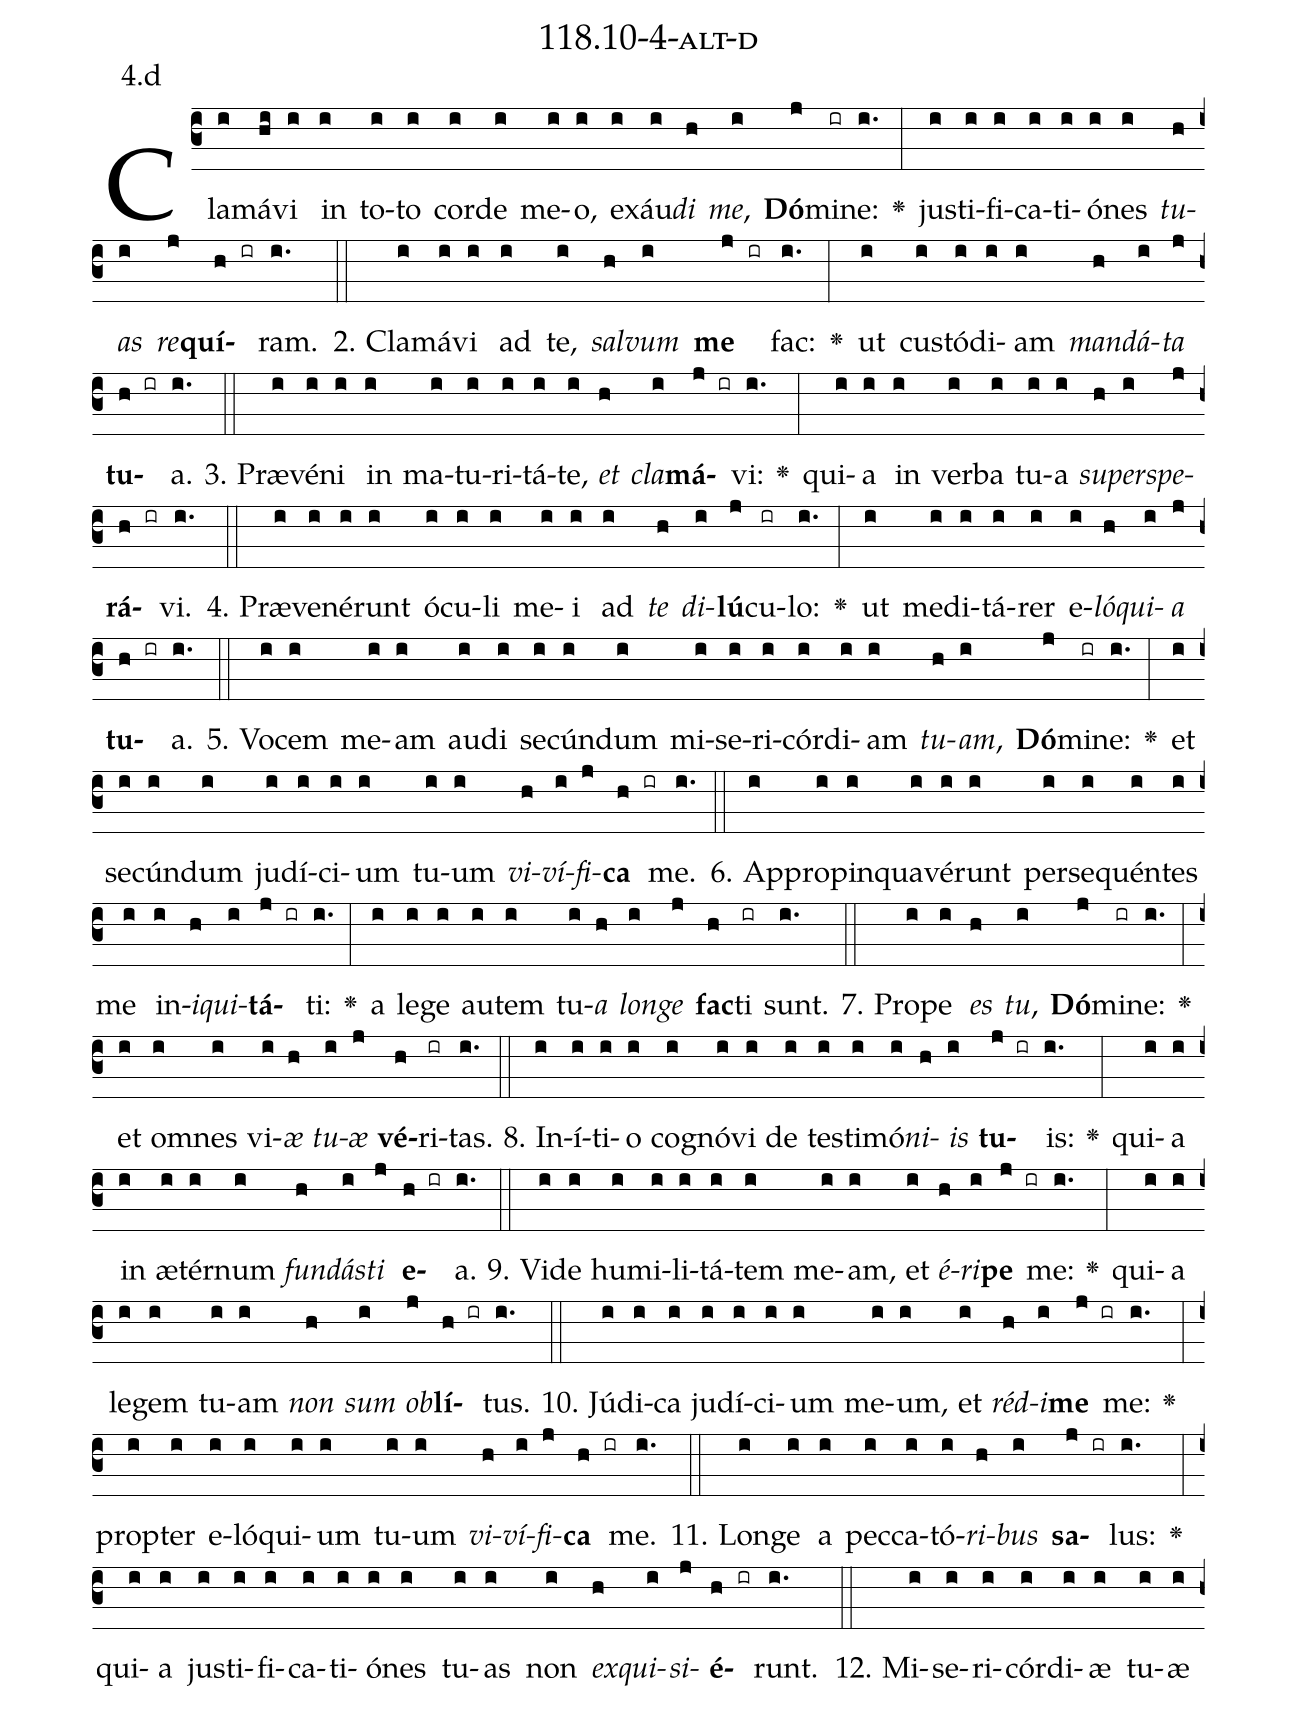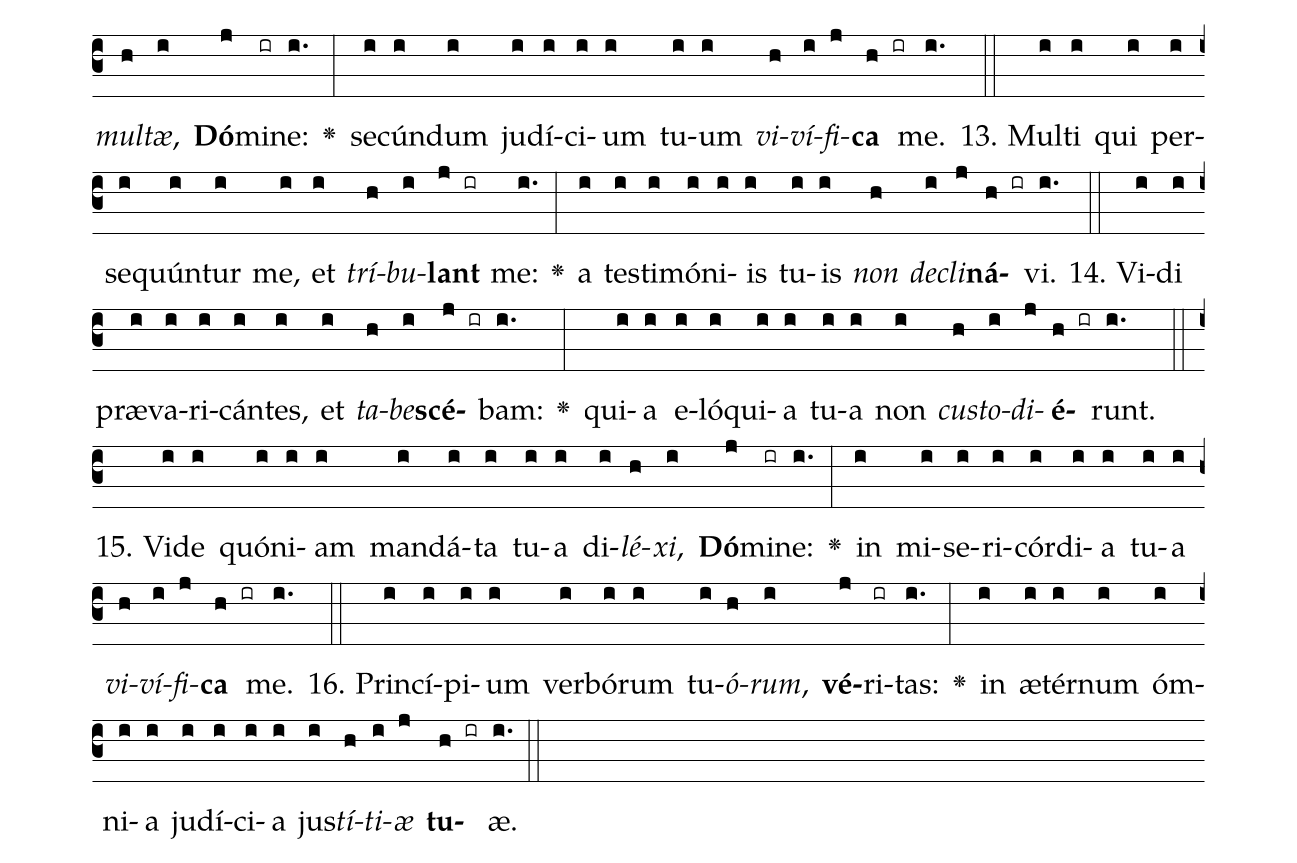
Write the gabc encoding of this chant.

name: 118.10-4-alt-d;
annotation: 4.d;
%%
(c3)Cla(i)má(hi)vi(i) in(i) to(i)to(i) cor(i)de(i) me(i)o,(i) ex(i)áu(i)<i>di</i>(h) <i>me</i>,(i) <b>Dó</b>(j)mi(ir)ne:(i.) <v>\greheightstar</v>(:) jus(i)ti(i)fi(i)ca(i)ti(i)ó(i)nes(i) <i>tu</i>(h)<i>as</i>(i) <i>re</i>(j)<b>quí</b>(h ir)ram.(i.) (::)
2. Cla(i)má(i)vi(i) ad(i) te,(i) <i>sal</i>(h)<i>vum</i>(i) <b>me</b>(j ir) fac:(i.) <v>\greheightstar</v>(:) ut(i) cus(i)tó(i)di(i)am(i) <i>man</i>(h)<i>dá</i>(i)<i>ta</i>(j) <b>tu</b>(h ir)a.(i.) (::)
3. Præ(i)vé(i)ni(i) in(i) ma(i)tu(i)ri(i)tá(i)te,(i) <i>et</i>(h) <i>cla</i>(i)<b>má</b>(j ir)vi:(i.) <v>\greheightstar</v>(:) qui(i)a(i) in(i) ver(i)ba(i) tu(i)a(i) <i>su</i>(h)<i>per</i>(i)<i>spe</i>(j)<b>rá</b>(h ir)vi.(i.) (::)
4. Præ(i)ve(i)né(i)runt(i) ó(i)cu(i)li(i) me(i)i(i) ad(i) <i>te</i>(h) <i>di</i>(i)<b>lú</b>(j)cu(ir)lo:(i.) <v>\greheightstar</v>(:) ut(i) me(i)di(i)tá(i)rer(i) e(i)<i>ló</i>(h)<i>qui</i>(i)<i>a</i>(j) <b>tu</b>(h ir)a.(i.) (::)
5. Vo(i)cem(i) me(i)am(i) au(i)di(i) se(i)cún(i)dum(i) mi(i)se(i)ri(i)cór(i)di(i)am(i) <i>tu</i>(h)<i>am</i>,(i) <b>Dó</b>(j)mi(ir)ne:(i.) <v>\greheightstar</v>(:) et(i) se(i)cún(i)dum(i) ju(i)dí(i)ci(i)um(i) tu(i)um(i) <i>vi</i>(h)<i>ví</i>(i)<i>fi</i>(j)<b>ca</b>(h ir) me.(i.) (::)
6. Ap(i)pro(i)pin(i)qua(i)vé(i)runt(i) per(i)se(i)quén(i)tes(i) me(i) in(i)<i>i</i>(h)<i>qui</i>(i)<b>tá</b>(j ir)ti:(i.) <v>\greheightstar</v>(:) a(i) le(i)ge(i) au(i)tem(i) tu(i)<i>a</i>(h) <i>lon</i>(i)<i>ge</i>(j) <b>fac</b>(h)ti(ir) sunt.(i.) (::)
7. Pro(i)pe(i) <i>es</i>(h) <i>tu</i>,(i) <b>Dó</b>(j)mi(ir)ne:(i.) <v>\greheightstar</v>(:) et(i) om(i)nes(i) vi(i)<i>æ</i>(h) <i>tu</i>(i)<i>æ</i>(j) <b>vé</b>(h)ri(ir)tas.(i.) (::)
8. In(i)í(i)ti(i)o(i) co(i)gnó(i)vi(i) de(i) tes(i)ti(i)mó(i)<i>ni</i>(h)<i>is</i>(i) <b>tu</b>(j ir)is:(i.) <v>\greheightstar</v>(:) qui(i)a(i) in(i) æ(i)tér(i)num(i) <i>fun</i>(h)<i>dás</i>(i)<i>ti</i>(j) <b>e</b>(h ir)a.(i.) (::)
9. Vi(i)de(i) hu(i)mi(i)li(i)tá(i)tem(i) me(i)am,(i) et(i) <i>é</i>(h)<i>ri</i>(i)<b>pe</b>(j ir) me:(i.) <v>\greheightstar</v>(:) qui(i)a(i) le(i)gem(i) tu(i)am(i) <i>non</i>(h) <i>sum</i>(i) <i>ob</i>(j)<b>lí</b>(h ir)tus.(i.) (::)
10. Jú(i)di(i)ca(i) ju(i)dí(i)ci(i)um(i) me(i)um,(i) et(i) <i>réd</i>(h)<i>i</i>(i)<b>me</b>(j ir) me:(i.) <v>\greheightstar</v>(:) prop(i)ter(i) e(i)ló(i)qui(i)um(i) tu(i)um(i) <i>vi</i>(h)<i>ví</i>(i)<i>fi</i>(j)<b>ca</b>(h ir) me.(i.) (::)
11. Lon(i)ge(i) a(i) pec(i)ca(i)tó(i)<i>ri</i>(h)<i>bus</i>(i) <b>sa</b>(j ir)lus:(i.) <v>\greheightstar</v>(:) qui(i)a(i) jus(i)ti(i)fi(i)ca(i)ti(i)ó(i)nes(i) tu(i)as(i) non(i) <i>ex</i>(h)<i>qui</i>(i)<i>si</i>(j)<b>é</b>(h ir)runt.(i.) (::)
12. Mi(i)se(i)ri(i)cór(i)di(i)æ(i) tu(i)æ(i) <i>mul</i>(h)<i>tæ</i>,(i) <b>Dó</b>(j)mi(ir)ne:(i.) <v>\greheightstar</v>(:) se(i)cún(i)dum(i) ju(i)dí(i)ci(i)um(i) tu(i)um(i) <i>vi</i>(h)<i>ví</i>(i)<i>fi</i>(j)<b>ca</b>(h ir) me.(i.) (::)
13. Mul(i)ti(i) qui(i) per(i)se(i)quún(i)tur(i) me,(i) et(i) <i>trí</i>(h)<i>bu</i>(i)<b>lant</b>(j ir) me:(i.) <v>\greheightstar</v>(:) a(i) tes(i)ti(i)mó(i)ni(i)is(i) tu(i)is(i) <i>non</i>(h) <i>de</i>(i)<i>cli</i>(j)<b>ná</b>(h ir)vi.(i.) (::)
14. Vi(i)di(i) præ(i)va(i)ri(i)cán(i)tes,(i) et(i) <i>ta</i>(h)<i>be</i>(i)<b>scé</b>(j ir)bam:(i.) <v>\greheightstar</v>(:) qui(i)a(i) e(i)ló(i)qui(i)a(i) tu(i)a(i) non(i) <i>cus</i>(h)<i>to</i>(i)<i>di</i>(j)<b>é</b>(h ir)runt.(i.) (::)
15. Vi(i)de(i) quón(i)i(i)am(i) man(i)dá(i)ta(i) tu(i)a(i) di(i)<i>lé</i>(h)<i>xi</i>,(i) <b>Dó</b>(j)mi(ir)ne:(i.) <v>\greheightstar</v>(:) in(i) mi(i)se(i)ri(i)cór(i)di(i)a(i) tu(i)a(i) <i>vi</i>(h)<i>ví</i>(i)<i>fi</i>(j)<b>ca</b>(h ir) me.(i.) (::)
16. Prin(i)cí(i)pi(i)um(i) ver(i)bó(i)rum(i) tu(i)<i>ó</i>(h)<i>rum</i>,(i) <b>vé</b>(j)ri(ir)tas:(i.) <v>\greheightstar</v>(:) in(i) æ(i)tér(i)num(i) óm(i)ni(i)a(i) ju(i)dí(i)ci(i)a(i) jus(i)<i>tí</i>(h)<i>ti</i>(i)<i>æ</i>(j) <b>tu</b>(h ir)æ.(i.) (::)
